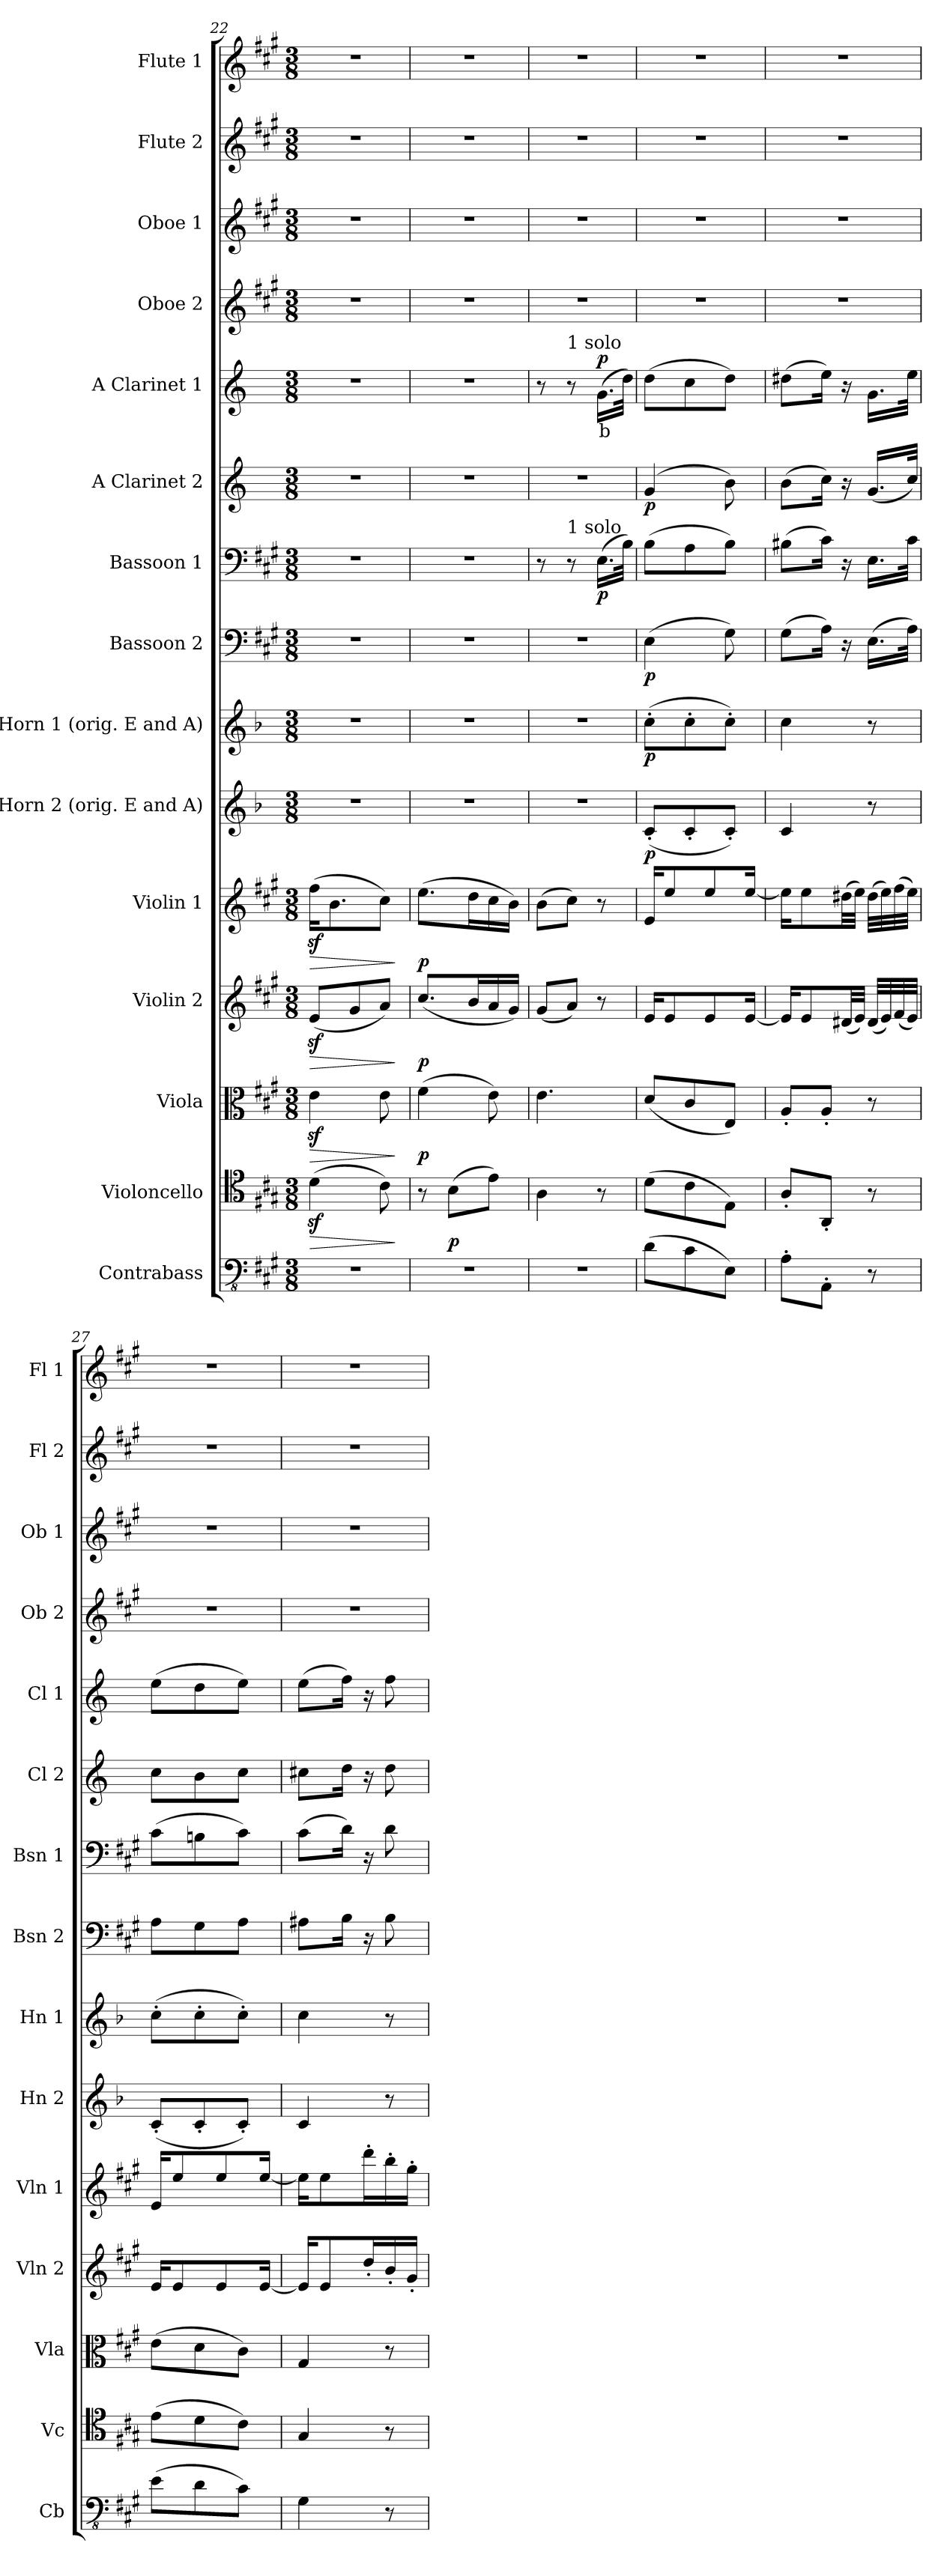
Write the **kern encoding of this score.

**kern	**kern	**dynam	**kern	**dynam	**kern	**dynam	**kern	**dynam	**kern	**dynam	**kern	**dynam	**kern	**dynam	**kern	**dynam	**kern	**dynam	**kern	**text	**dynam	**kern	**kern	**kern	**kern
*part15	*part14	*part14	*part13	*part13	*part12	*part12	*part11	*part11	*part10	*part10	*part9	*part9	*part8	*part8	*part7	*part7	*part6	*part6	*part5	*part5	*part5	*part4	*part3	*part2	*part1
*staff15	*staff14	*staff14	*staff13	*staff13	*staff12	*staff12	*staff11	*staff11	*staff10	*staff10	*staff9	*staff9	*staff8	*staff8	*staff7	*staff7	*staff6	*staff6	*staff5	*staff5	*staff5	*staff4	*staff3	*staff2	*staff1
*I"Contrabass	*I"Violoncello	*	*I"Viola	*	*I"Violin 2	*	*I"Violin 1	*	*I"E Horn 2 (orig. E and A)	*	*I"E Horn 1 (orig. E and A)	*	*I"Bassoon 2	*	*I"Bassoon 1	*	*I"A Clarinet 2	*	*I"A Clarinet 1	*	*	*I"Oboe 2	*I"Oboe 1	*I"Flute 2	*I"Flute 1
*I'Cb	*I'Vc	*	*I'Vla	*	*I'Vln 2	*	*I'Vln 1	*	*I'Hn 2	*	*I'Hn 1	*	*I'Bsn 2	*	*I'Bsn 1	*	*I'Cl 2	*	*I'Cl 1	*	*	*I'Ob 2	*I'Ob 1	*I'Fl 2	*I'Fl 1
*clefFv4	*clefC4	*	*clefC3	*	*clefG2	*	*clefG2	*	*clefG2	*	*clefG2	*	*clefF4	*	*clefF4	*	*clefG2	*	*clefG2	*	*	*clefG2	*clefG2	*clefG2	*clefG2
*	*	*	*	*	*	*	*	*	*ITrd5c8	*	*ITrd5c8	*	*	*	*	*	*ITrd2c3	*	*ITrd2c3	*	*	*	*	*	*
*k[f#c#g#]	*k[f#c#g#]	*	*k[f#c#g#]	*	*k[f#c#g#]	*	*k[f#c#g#]	*	*k[f#c#g#]	*	*k[f#c#g#]	*	*k[f#c#g#]	*	*k[f#c#g#]	*	*k[f#c#g#]	*	*k[f#c#g#]	*	*	*k[f#c#g#]	*k[f#c#g#]	*k[f#c#g#]	*k[f#c#g#]
*M3/8	*M3/8	*	*M3/8	*	*M3/8	*	*M3/8	*	*M3/8	*	*M3/8	*	*M3/8	*	*M3/8	*	*M3/8	*	*M3/8	*	*	*M3/8	*M3/8	*M3/8	*M3/8
=22	=22	=22	=22	=22	=22	=22	=22	=22	=22	=22	=22	=22	=22	=22	=22	=22	=22	=22	=22	=22	=22	=22	=22	=22	=22
!	!	!LO:HP:b	!	!LO:HP:b	!	!LO:HP:b	!	!LO:HP:b	!	!	!	!	!	!	!	!	!	!	!	!	!	!	!	!	!
4.r	(4dz<\	>	4ez<\	>	(8ez</L	>	(16ff#z<\KL	>	4.r	.	4.r	.	4.r	.	4.r	.	4.r	.	4.r	.	.	4.r	4.r	4.r	4.r
.	.	.	.	.	.	.	8.b\	.	.	.	.	.	.	.	.	.	.	.	.	.	.	.	.	.	.
.	.	.	.	.	8g#/	.	.	.	.	.	.	.	.	.	.	.	.	.	.	.	.	.	.	.	.
.	8c#\)	.	8e\	.	8a/J)	.	8cc#\J)	.	.	.	.	.	.	.	.	.	.	.	.	.	.	.	.	.	.
.	.	]	.	]	.	]	.	]	.	.	.	.	.	.	.	.	.	.	.	.	.	.	.	.	.
=23	=23	=23	=23	=23	=23	=23	=23	=23	=23	=23	=23	=23	=23	=23	=23	=23	=23	=23	=23	=23	=23	=23	=23	=23	=23
!	!	!	!	!LO:DY:b	!	!LO:DY:b	!	!LO:DY:b	!	!	!	!	!	!	!	!	!	!	!	!	!	!	!	!	!
4.r	8r	.	(4f#\	p	(8.cc#/L	p	(8.ee\L	p	4.r	.	4.r	.	4.r	.	4.r	.	4.r	.	4.r	.	.	4.r	4.r	4.r	4.r
!	!	!LO:DY:b	!	!	!	!	!	!	!	!	!	!	!	!	!	!	!	!	!	!	!	!	!	!	!
.	(8B\L	p	.	.	.	.	.	.	.	.	.	.	.	.	.	.	.	.	.	.	.	.	.	.	.
.	.	.	.	.	16b/L	.	16dd\L	.	.	.	.	.	.	.	.	.	.	.	.	.	.	.	.	.	.
.	8e\J)	.	8e\)	.	16a/	.	16cc#\	.	.	.	.	.	.	.	.	.	.	.	.	.	.	.	.	.	.
.	.	.	.	.	16g#/JJ)	.	16b\JJ)	.	.	.	.	.	.	.	.	.	.	.	.	.	.	.	.	.	.
=24	=24	=24	=24	=24	=24	=24	=24	=24	=24	=24	=24	=24	=24	=24	=24	=24	=24	=24	=24	=24	=24	=24	=24	=24	=24
4.r	4A\	.	4.e\	.	(8g#/L	.	(8b\L	.	4.r	.	4.r	.	4.r	.	8r	.	4.r	.	8r	.	.	4.r	4.r	4.r	4.r
!	!	!	!	!	!	!	!	!	!	!	!	!	!	!	!	!	!	!	!LO:TX:a:t=1 solo	!	!	!	!	!	!
!	!	!	!	!	!	!	!	!	!	!	!	!	!	!	!LO:TX:a:t=1 solo	!	!	!	!	!	!	!	!	!	!
.	.	.	.	.	8a/J)	.	8cc#\J)	.	.	.	.	.	.	.	8r	.	.	.	8r	.	.	.	.	.	.
!	!	!	!	!	!	!	!	!	!	!	!	!	!	!	!	!LO:DY:b	!	!	!	!LO:LY:b:color=#FF0000	!LO:DY:b	!	!	!	!
.	8r	.	.	.	8r	.	8r	.	.	.	.	.	.	.	(16.E\LL	p	.	.	(16.e\LL	b	p	.	.	.	.
.	.	.	.	.	.	.	.	.	.	.	.	.	.	.	32B\JJk)	.	.	.	32b\JJk)	.	.	.	.	.	.
=25	=25	=25	=25	=25	=25	=25	=25	=25	=25	=25	=25	=25	=25	=25	=25	=25	=25	=25	=25	=25	=25	=25	=25	=25	=25
!	!	!	!	!	!	!	!	!	!	!LO:DY:b	!	!LO:DY:b	!	!LO:DY:b	!	!	!	!LO:DY:b	!	!	!	!	!	!	!
(8D\L	(8d\L	.	(8d/L	.	16e/KL	.	16e/KL	.	(8E'/L	p	(8e'\L	p	(4E\	p	(8B\L	.	(4e/	p	(8b\L	.	.	4.r	4.r	4.r	4.r
.	.	.	.	.	8e/	.	8ee/	.	.	.	.	.	.	.	.	.	.	.	.	.	.	.	.	.	.
8C#\	8c#\	.	8c#/	.	.	.	.	.	8E'/	.	8e'\	.	.	.	8A\	.	.	.	8a\	.	.	.	.	.	.
.	.	.	.	.	8e/	.	8ee/	.	.	.	.	.	.	.	.	.	.	.	.	.	.	.	.	.	.
8EE\J)	8E\J)	.	8E/J)	.	.	.	.	.	8E'/J)	.	8e'\J)	.	8G#\)	.	8B\J)	.	8g#\)	.	8b\J)	.	.	.	.	.	.
.	.	.	.	.	[16e/Jk	.	[16ee/Jk	.	.	.	.	.	.	.	.	.	.	.	.	.	.	.	.	.	.
!!LO:PB:g=z
=26	=26	=26	=26	=26	=26	=26	=26	=26	=26	=26	=26	=26	=26	=26	=26	=26	=26	=26	=26	=26	=26	=26	=26	=26	=26
8AA'\L	8A'/L	.	8A'/L	.	16e/KL]	.	16ee\KL]	.	4E/	.	4e\	.	(8G#\L	.	(8B#X\L	.	(8g#\L	.	(8b#X\L	.	.	4.r	4.r	4.r	4.r
.	.	.	.	.	8e/	.	8ee\	.	.	.	.	.	.	.	.	.	.	.	.	.	.	.	.	.	.
8AAA'\J	8AA'/J	.	8A'/J	.	.	.	.	.	.	.	.	.	16A\Jk)	.	16c#\Jk)	.	16a\Jk)	.	16cc#\Jk)	.	.	.	.	.	.
.	.	.	.	.	(32d#X/LL	.	(32dd#X\LL	.	.	.	.	.	16r	.	16r	.	16r	.	16r	.	.	.	.	.	.
.	.	.	.	.	32e/JJJ)	.	32ee\JJJ)	.	.	.	.	.	.	.	.	.	.	.	.	.	.	.	.	.	.
8r	8r	.	8r	.	(32d#/LLL	.	(32dd#\LLL	.	8r	.	8r	.	(16.E\LL	.	16.E\LL	.	(16.e/LL	.	16.e\LL	.	.	.	.	.	.
.	.	.	.	.	32e/)	.	32ee\)	.	.	.	.	.	.	.	.	.	.	.	.	.	.	.	.	.	.
.	.	.	.	.	(32f#/	.	(32ff#\	.	.	.	.	.	.	.	.	.	.	.	.	.	.	.	.	.	.
.	.	.	.	.	32e/JJJ)	.	32ee\JJJ)	.	.	.	.	.	32A\JJk)	.	32c#\JJk	.	32a/JJk)	.	32cc#\JJk	.	.	.	.	.	.
=27	=27	=27	=27	=27	=27	=27	=27	=27	=27	=27	=27	=27	=27	=27	=27	=27	=27	=27	=27	=27	=27	=27	=27	=27	=27
(8E\L	(8e\L	.	(8e\L	.	16e/KL	.	16e/KL	.	(8E'/L	.	(8e'\L	.	8A\L	.	(8c#\L	.	8a\L	.	(8cc#\L	.	.	4.r	4.r	4.r	4.r
.	.	.	.	.	8e/	.	8ee/	.	.	.	.	.	.	.	.	.	.	.	.	.	.	.	.	.	.
8D\	8d\	.	8d\	.	.	.	.	.	8E'/	.	8e'\	.	8G#\	.	8Bn\	.	8g#\	.	8b\	.	.	.	.	.	.
.	.	.	.	.	8e/	.	8ee/	.	.	.	.	.	.	.	.	.	.	.	.	.	.	.	.	.	.
8C#\J)	8c#\J)	.	8c#\J)	.	.	.	.	.	8E'/J)	.	8e'\J)	.	8A\J	.	8c#\J)	.	8a\J	.	8cc#\J)	.	.	.	.	.	.
.	.	.	.	.	[16e/Jk	.	[16ee/Jk	.	.	.	.	.	.	.	.	.	.	.	.	.	.	.	.	.	.
=28	=28	=28	=28	=28	=28	=28	=28	=28	=28	=28	=28	=28	=28	=28	=28	=28	=28	=28	=28	=28	=28	=28	=28	=28	=28
4GG#\	4G#/	.	4G#/	.	16e/KL]	.	16ee\KL]	.	4E/	.	4e\	.	8A#X\L	.	(8c#\L	.	8a#X\L	.	(8cc#\L	.	.	4.r	4.r	4.r	4.r
.	.	.	.	.	8e/	.	8ee\	.	.	.	.	.	.	.	.	.	.	.	.	.	.	.	.	.	.
.	.	.	.	.	.	.	.	.	.	.	.	.	16B\Jk	.	16d\Jk)	.	16b\Jk	.	16dd\Jk)	.	.	.	.	.	.
.	.	.	.	.	16dd'/L	.	16ddd'\L	.	.	.	.	.	16r	.	16r	.	16r	.	16r	.	.	.	.	.	.
8r	8r	.	8r	.	16b'/	.	16bb'\	.	8r	.	8r	.	8B\	.	8d\	.	8b\	.	8dd\	.	.	.	.	.	.
.	.	.	.	.	16g#'/JJ	.	16gg#'\JJ	.	.	.	.	.	.	.	.	.	.	.	.	.	.	.	.	.	.
=	=	=	=	=	=	=	=	=	=	=	=	=	=	=	=	=	=	=	=	=	=	=	=	=	=
*-	*-	*-	*-	*-	*-	*-	*-	*-	*-	*-	*-	*-	*-	*-	*-	*-	*-	*-	*-	*-	*-	*-	*-	*-	*-
